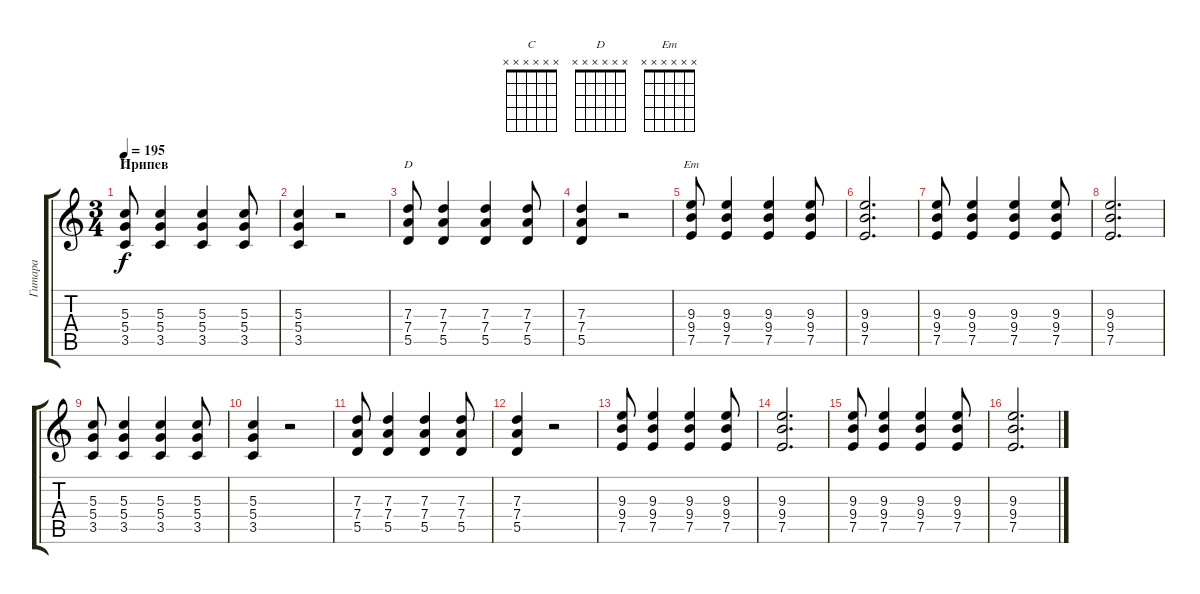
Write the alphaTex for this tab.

\track ("Гитара" "Гитара") {instrument acousticguitarsteel}
\staff {score tabs}
\tuning (E4 B3 G3 D3 A2 E2) {hide}
\chord ("C" x x x x x x)
\chord ("D" x x x x x x)
\chord ("Em" x x x x x x)
\ts (3 4)
\section ("" "Припев")
\tempo 195
\clef g2
\ks c
(5.3 5.4 3.5).8{ch "C" dy f volume 14 instrument distortionguitar} (5.3 5.4 3.5).4 (5.3 5.4 3.5).4 (5.3 5.4 3.5).8 |
(5.3 5.4 3.5).4 r.2 |
(7.3 7.4 5.5).8{ch "D"} (7.3 7.4 5.5).4 (7.3 7.4 5.5).4 (7.3 7.4 5.5).8 |
(7.3 7.4 5.5).4 r.2 |
(9.3 9.4 7.5).8{ch "Em"} (9.3 9.4 7.5).4 (9.3 9.4 7.5).4 (9.3 9.4 7.5).8 |
(9.3 9.4 7.5).2{d} |
(9.3 9.4 7.5).8 (9.3 9.4 7.5).4 (9.3 9.4 7.5).4 (9.3 9.4 7.5).8 |
(9.3 9.4 7.5).2{d} |
(5.3 5.4 3.5).8 (5.3 5.4 3.5).4 (5.3 5.4 3.5).4 (5.3 5.4 3.5).8 |
(5.3 5.4 3.5).4 r.2 |
(7.3 7.4 5.5).8 (7.3 7.4 5.5).4 (7.3 7.4 5.5).4 (7.3 7.4 5.5).8 |
(7.3 7.4 5.5).4 r.2 |
(9.3 9.4 7.5).8 (9.3 9.4 7.5).4 (9.3 9.4 7.5).4 (9.3 9.4 7.5).8 |
(9.3 9.4 7.5).2{d} |
(9.3 9.4 7.5).8 (9.3 9.4 7.5).4 (9.3 9.4 7.5).4 (9.3 9.4 7.5).8 |
(9.3 9.4 7.5).2{d}
